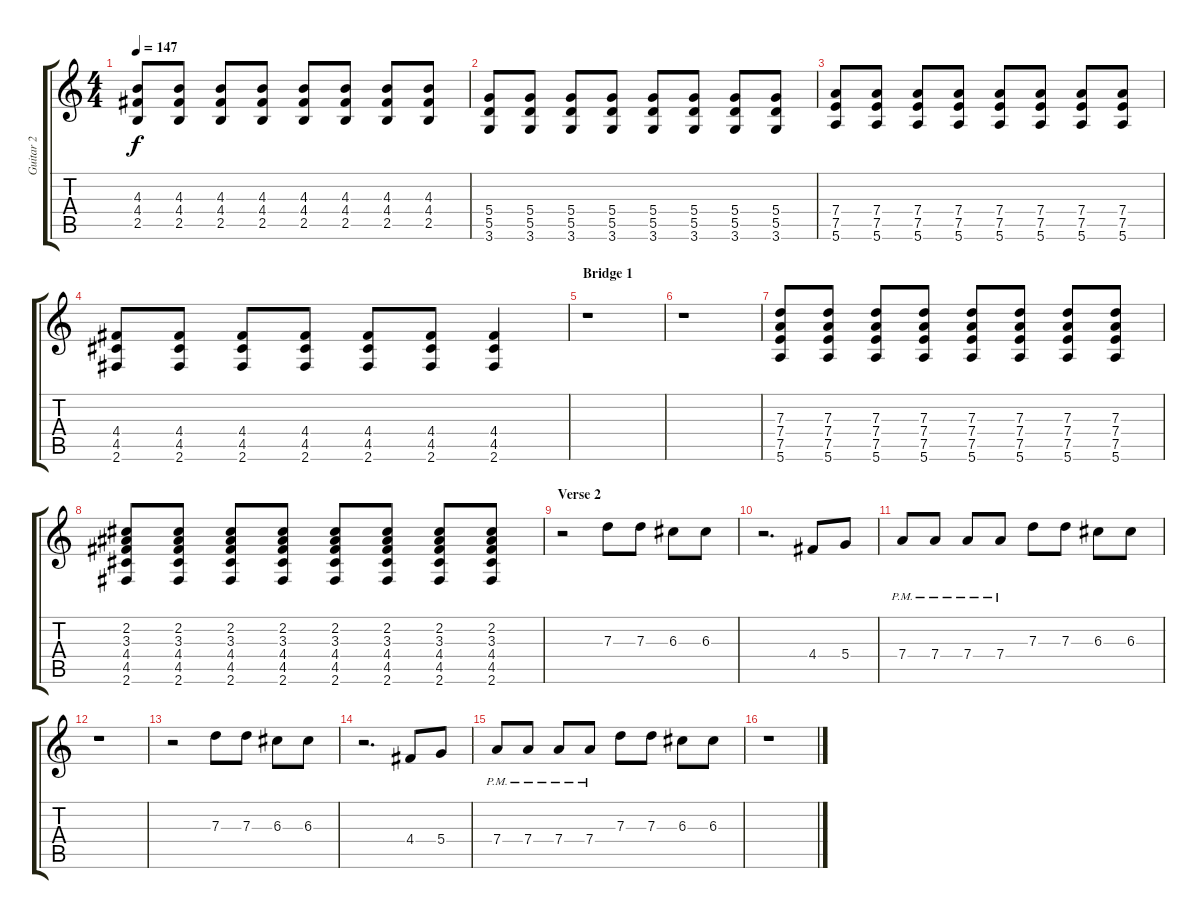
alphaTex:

\track ("Guitar 2" "Guitar 2") {instrument distortionguitar}
\staff {score tabs}
\tuning (E4 B3 G3 D3 A2 E2) {hide}
\ts (4 4)
\tempo 147
\clef g2
\ks c
(4.3 4.4 2.5).8{dy f} (4.3 4.4 2.5).8 (4.3 4.4 2.5).8 (4.3 4.4 2.5).8 (4.3 4.4 2.5).8 (4.3 4.4 2.5).8 (4.3 4.4 2.5).8 (4.3 4.4 2.5).8 |
(5.4 5.5 3.6).8 (5.4 5.5 3.6).8 (5.4 5.5 3.6).8 (5.4 5.5 3.6).8 (5.4 5.5 3.6).8 (5.4 5.5 3.6).8 (5.4 5.5 3.6).8 (5.4 5.5 3.6).8 |
(7.4 7.5 5.6).8 (7.4 7.5 5.6).8 (7.4 7.5 5.6).8 (7.4 7.5 5.6).8 (7.4 7.5 5.6).8 (7.4 7.5 5.6).8 (7.4 7.5 5.6).8 (7.4 7.5 5.6).8 |
(4.4 4.5 2.6).8 (4.4 4.5 2.6).8 (4.4 4.5 2.6).8 (4.4 4.5 2.6).8 (4.4 4.5 2.6).8 (4.4 4.5 2.6).8 (4.4 4.5 2.6).4 |
\section ("" "Bridge 1")
r.1 |
r.1 |
(7.3 7.4 7.5 5.6).8{volume 10 instrument distortionguitar} (7.3 7.4 7.5 5.6).8 (7.3 7.4 7.5 5.6).8 (7.3 7.4 7.5 5.6).8 (7.3 7.4 7.5 5.6).8 (7.3 7.4 7.5 5.6).8 (7.3 7.4 7.5 5.6).8 (7.3 7.4 7.5 5.6).8 |
(2.2 3.3 4.4 4.5 2.6).8 (2.2 3.3 4.4 4.5 2.6).8 (2.2 3.3 4.4 4.5 2.6).8 (2.2 3.3 4.4 4.5 2.6).8 (2.2 3.3 4.4 4.5 2.6).8 (2.2 3.3 4.4 4.5 2.6).8 (2.2 3.3 4.4 4.5 2.6).8 (2.2 3.3 4.4 4.5 2.6).8 |
\section ("" "Verse 2")
r.2{volume 12} 7.3.8 7.3.8 6.3.8 6.3.8 |
r.2{d} 4.4.8 5.4.8 |
7.4{pm}.8 7.4{pm}.8 7.4{pm}.8 7.4{pm}.8 7.3.8 7.3.8 6.3.8 6.3.8 |
r.1 |
r.2 7.3.8 7.3.8 6.3.8 6.3.8 |
r.2{d} 4.4.8 5.4.8 |
7.4{pm}.8 7.4{pm}.8 7.4{pm}.8 7.4{pm}.8 7.3.8 7.3.8 6.3.8 6.3.8 |
r.1
